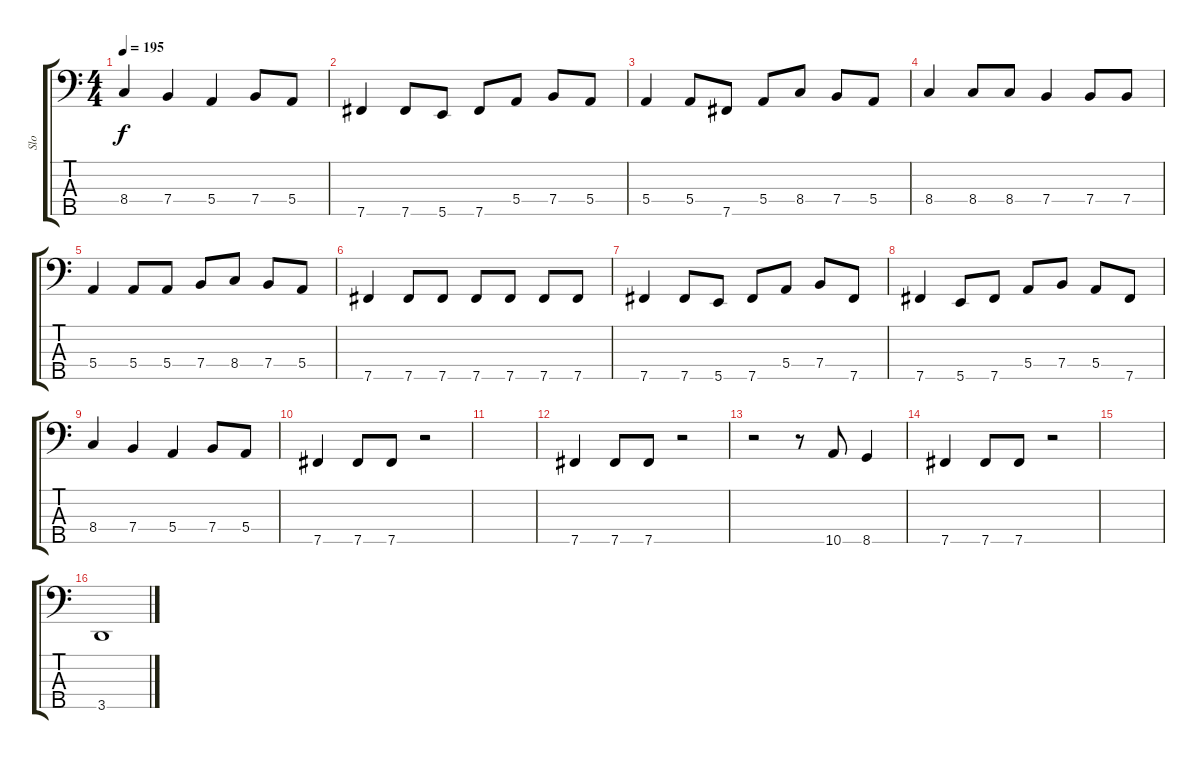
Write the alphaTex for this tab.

\track ("Slo" "Slo") {instrument electricbassfinger}
\staff {score tabs}
\tuning (G2 D2 A1 E1 B0) {hide}
\ts (4 4)
\tempo 195
\clef f4
\ks c
8.4.4{dy f} 7.4.4 5.4.4 7.4.8 5.4.8 |
7.5.4 7.5.8 5.5.8 7.5.8 5.4.8 7.4.8 5.4.8 |
5.4.4 5.4.8 7.5.8 5.4.8 8.4.8 7.4.8 5.4.8 |
8.4.4 8.4.8 8.4.8 7.4.4 7.4.8 7.4.8 |
5.4.4 5.4.8 5.4.8 7.4.8 8.4.8 7.4.8 5.4.8 |
7.5.4 7.5.8 7.5.8 7.5.8 7.5.8 7.5.8 7.5.8 |
7.5.4 7.5.8 5.5.8 7.5.8 5.4.8 7.4.8 7.5.8 |
7.5.4 5.5.8 7.5.8 5.4.8 7.4.8 5.4.8 7.5.8 |
8.4.4 7.4.4 5.4.4 7.4.8 5.4.8 |
7.5.4 7.5.8 7.5.8 r.2 |
|
7.5.4 7.5.8 7.5.8 r.2 |
r.2 r.8 10.5.8 8.5.4 |
7.5.4 7.5.8 7.5.8 r.2 |
|
3.5.1
